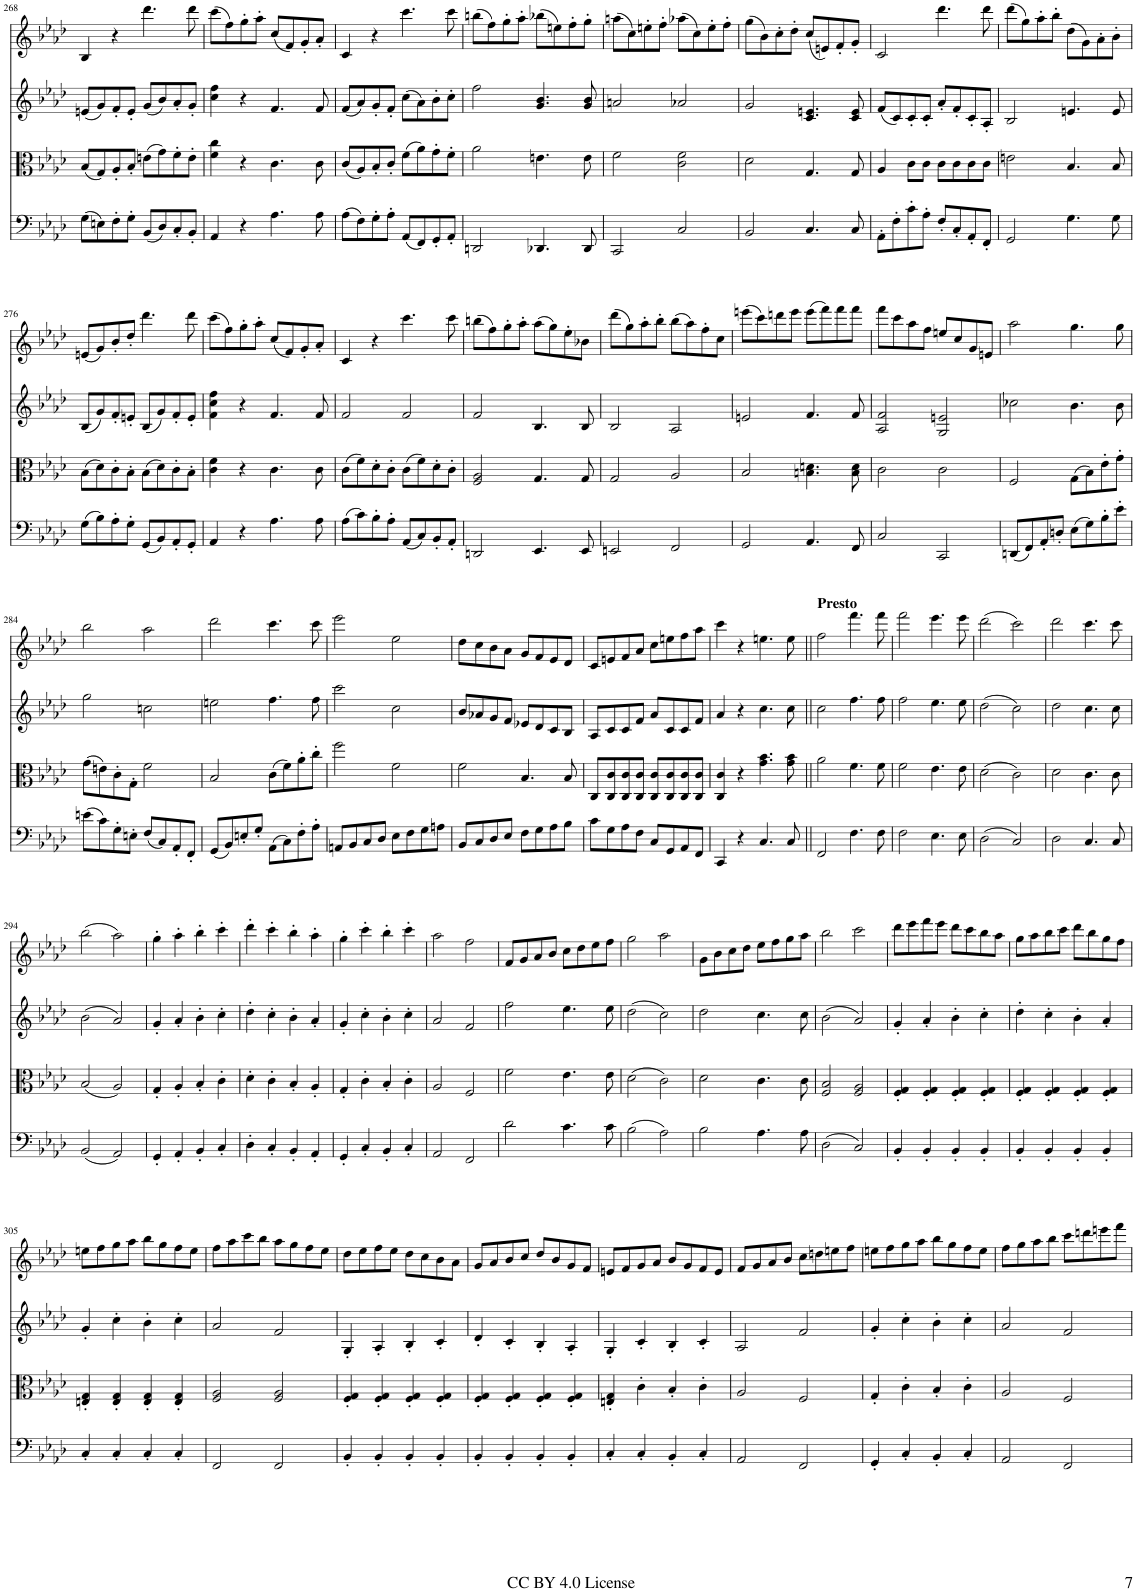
**kern	**kern	**kern	**kern
*part4	*part3	*part2	*part1
*staff4	*staff3	*staff2	*staff1
*I"Cello	*I"Viola	*I"Violin II	*I"Violin I
*	*I'Vla	*I'Vln	*I'Vln
!!LO:PB:g=z
*clefF4	*clefC3	*clefG2	*clefG2
*k[b-e-a-d-]	*k[b-e-a-d-]	*k[b-e-a-d-]	*k[b-e-a-d-]
*M2/2	*M2/2	*M2/2	*M2/2
*met(c|)	*met(c|)	*met(c|)	*met(c|)
=268	=268	=268	=268
(8G\L	(8B-/L	(8en/L	4B-/
8En\)	8G/)	8g/)	.
8F'\	8A-'/	8f'/	4r
8G'\J	8B-'/J	8e'/J	.
(8BB-/L	(8en\L	(8g/L	4.ddd-\
8D-/)	8g\)	8b-/)	.
8C'/	8f'\	8a-'/	.
8BB-'/J	8e'\J	8g'/J	8ddd-\
=269	=269	=269	=269
4AA-/	4f\ 4cc\	4cc\ 4ff\	(8ccc\L
.	.	.	8ff\)
4r	4r	4r	8gg'\
.	.	.	8aa-'\J
4.A-\	4.c\	4.f/	(8cc/L
.	.	.	8f/)
.	.	.	8g'/
8A-\	8c\	8f/	8a-'/J
=270	=270	=270	=270
(8A-\L	(8c/L	(8f/L	4c/
8F\)	8A-/)	8a-/)	.
8G'\	8B-'/	8g'/	4r
8A-'\J	8c'/J	8f'/J	.
(8AA-/L	(8f\L	(8cc\L	4.ccc\
8FF/)	8a-\)	8a-\)	.
8GG'/	8g'\	8b-'\	.
8AA-'/J	8f'\J	8cc'\J	8ccc\
=271	=271	=271	=271
2DDn/	2a-\	2ff\	(8bbn\L
.	.	.	8ff\)
.	.	.	8gg'\
.	.	.	8aa-'\J
4.DD-X/	4.en\	4.g/ 4.b-/	(8bb-X\L
.	.	.	8een\)
.	.	.	8ff'\
8DD-/	8e\	8g/ 8b-/	8gg'\J
=272	=272	=272	=272
2CC/	2f\	2an/	(8aan\L
.	.	.	8cc\)
.	.	.	8een'\
.	.	.	8ff'\J
2C/	2c\ 2f\	2a-X/	(8aa-X\L
.	.	.	8cc\)
.	.	.	8ee'\
.	.	.	8ff'\J
=273	=273	=273	=273
2BB-/	2d-\	2g/	(8gg\L
.	.	.	8b-\)
.	.	.	8cc'\
.	.	.	8dd-'\J
4.C/	4.G/	4.c/ 4.en/	(8cc/L
.	.	.	8en/)
.	.	.	8f'/
8C/	8G/	8c/ 8e/	8g'/J
=274	=274	=274	=274
8AA-'\L	4A-/	(8f/L	2c/
8F'\	.	8c/)	.
8c'\	8c\L	8c'/	.
8A-'\J	8c\J	8c'/J	.
8F'/L	8c\L	8a-'/L	4.ddd-\
8C'/	8c\	8f'/	.
8AA-'/	8c\	8c'/	.
8FF'/J	8c\J	8A-'/J	8ddd-\
=275	=275	=275	=275
2GG/	2en\	2B-/	(8ddd-\L
.	.	.	8gg\)
.	.	.	8aa-'\
.	.	.	8bb-'\J
4.G\	4.B-/	4.en/	(8dd-\L
.	.	.	8g\)
.	.	.	8a-'\
8G\	8B-/	8e/	8b-'\J
!!LO:LB:g=z
=276	=276	=276	=276
(8G\L	(8B-\L	(8B-/L	(8en/L
8B-\)	8d-\)	8g/)	8g/)
8A-'\	8c'\	8f'/	8b-'/
8G'\J	8B-'\J	8en'/J	8dd-'/J
(8GG/L	(8B-\L	(8B-/L	4.ddd-\
8BB-/)	8d-\)	8g/)	.
8AA-'/	8c'\	8f'/	.
8GG'/J	8B-'\J	8e'/J	8ddd-\
=277	=277	=277	=277
4AA-/	4c\ 4f\	4f\ 4cc\ 4ff\	(8ccc\L
.	.	.	8ff\)
4r	4r	4r	8gg'\
.	.	.	8aa-'\J
4.A-\	4.c\	4.f/	(8cc/L
.	.	.	8f/)
.	.	.	8g'/
8A-\	8c\	8f/	8a-'/J
=278	=278	=278	=278
(8A-\L	(8c\L	2f/	4c/
8c\)	8f\)	.	.
8B-'\	8d-'\	.	4r
8A-'\J	8c'\J	.	.
(8AA-/L	(8c\L	2f/	4.ccc\
8C/)	8f\)	.	.
8BB-'/	8d-'\	.	.
8AA-'/J	8c'\J	.	8ccc\
=279	=279	=279	=279
2DDn/	2F/ 2A-/	2f/	(8bbn\L
.	.	.	8ff\)
.	.	.	8gg'\
.	.	.	8aa-'\J
4.EE-/	4.G/	4.B-/	(8aa-\L
.	.	.	8gg\)
.	.	.	8ee-'\
8EE-/	8G/	8B-/	8b-X\J
=280	=280	=280	=280
2EEn/	2G/	2B-/	(8ddd-\L
.	.	.	8gg\)
.	.	.	8aa-'\
.	.	.	8bb-'\J
2FF/	2A-/	2A-/	(8bb-\L
.	.	.	8aa-\)
.	.	.	8ff'\
.	.	.	8cc\J
=281	=281	=281	=281
2GG/	2B-/	2en/	(8eeen\L
.	.	.	8ccc\)
.	.	.	8dddn\
.	.	.	8eee\J
4.AA-/	4.Bn\ 4.dn\	4.f/	(8eee\L
.	.	.	8fff\)
.	.	.	8fff\
8FF/	8B\ 8d\	8f/	8fff\J
=282	=282	=282	=282
2C/	2c\	2A-/ 2f/	8fff\L
.	.	.	8ccc\
.	.	.	8aa-\
.	.	.	8ff\J
2CC/	2c\	2G/ 2en/	8een/L
.	.	.	8cc/
.	.	.	8g/
.	.	.	8en/J
=283	=283	=283	=283
(8DDn/L	2F/	2cc-X\	2aa-\
8FF/)	.	.	.
8AA-'/	.	.	.
8Dn'/J	.	.	.
(8E-\L	(8G\L	4.b-\	4.gg\
8G\)	8B-\)	.	.
8B-'\	8e-'\	.	.
8e-'\J	8g'\J	8b-\	8gg\
!!LO:LB:g=z
=284	=284	=284	=284
(8en\L	(8g\L	2gg\	2bb-\
8c\)	8en\)	.	.
8G'\	8c'\	.	.
8En'\J	8G'\J	.	.
(8F/L	2f\	2ccn\	2aa-\
8C/)	.	.	.
8AA-'/	.	.	.
8FF'/J	.	.	.
=285	=285	=285	=285
(8GG/L	2B-/	2een\	2ddd-\
8BB-/)	.	.	.
8En'/	.	.	.
8G'/J	.	.	.
(8AA-\L	(8c\L	4.ff\	4.ccc\
8C\)	8f\)	.	.
8F'\	8a-'\	.	.
8A-'\J	8cc'\J	8ff\	8ccc\
=286	=286	=286	=286
8AAn/L	2ff\	2ccc\	2eee-\
8BB-/	.	.	.
8C/	.	.	.
8D-/J	.	.	.
8E-\L	2f\	2cc\	2ee-\
8F\	.	.	.
8G\	.	.	.
8An\J	.	.	.
=287	=287	=287	=287
8BB-/L	2f\	8b-/L	8dd-\L
8C/	.	8a-X/	8cc\
8D-/	.	8g/	8b-\
8E-/J	.	8f/J	8a-\J
8F\L	4.B-/	8e-X/L	8g/L
8G\	.	8d-/	8f/
8A-\	.	8c/	8e-/
8B-\J	8B-/	8B-/J	8d-/J
=288	=288	=288	=288
8c\L	8C/L	8A-/L	8c/L
8G\	8C/ 8c/	8c/	8en/
8A-\	8C/ 8c/	8c/	8f/
8F\J	8C/ 8c/J	8f/J	8a-/J
8C/L	8C/ 8c/L	8a-/L	8cc\L
8GG/	8C/ 8c/	8c/	8een\
8AA-/	8C/ 8c/	8c/	8ff\
8FF/J	8C/ 8c/J	8f/J	8aa-\J
=289	=289	=289	=289
4CC/	4C/ 4c/	4a-/	4ccc\
4r	4r	4r	4r
4.C/	4.g\ 4.b-\	4.cc\	4.een\
8C/	8g\ 8b-\	8cc\	8ee\
=290||	=290||	=290||	=290||
!	!	!	!LO:TX:a:B:t=Presto
2FF/	2a-\	2cc\	2ff\
4.F\	4.f\	4.ff\	4.fff\
8F\	8f\	8ff\	8fff\
=291	=291	=291	=291
2F\	2f\	2ff\	2fff\
4.E-\	4.e-\	4.ee-\	4.eee-\
8E-\	8e-\	8ee-\	8eee-\
=292	=292	=292	=292
(2D-\	(2d-\	(2dd-\	(2ddd-\
2C/)	2c\)	2cc\)	2ccc\)
=293	=293	=293	=293
2D-\	2d-\	2dd-\	2ddd-\
4.C/	4.c\	4.cc\	4.ccc\
8C/	8c\	8cc\	8ccc\
!!LO:LB:g=z
=294	=294	=294	=294
(2BB-/	(2B-/	(2b-\	(2bb-\
2AA-/)	2A-/)	2a-/)	2aa-\)
=295	=295	=295	=295
4GG'/	4G'/	4g'/	4gg'\
4AA-'/	4A-'/	4a-'/	4aa-'\
4BB-'/	4B-'/	4b-'\	4bb-'\
4C'/	4c'\	4cc'\	4ccc'\
=296	=296	=296	=296
4D-'\	4d-'\	4dd-'\	4ddd-'\
4C'/	4c'\	4cc'\	4ccc'\
4BB-'/	4B-'/	4b-'\	4bb-'\
4AA-'/	4A-'/	4a-'/	4aa-'\
=297	=297	=297	=297
4GG'/	4G'/	4g'/	4gg'\
4C'/	4c'\	4cc'\	4ccc'\
4BB-'/	4B-'/	4b-'\	4bb-'\
4C'/	4c'\	4cc'\	4ccc'\
=298	=298	=298	=298
2AA-/	2A-/	2a-/	2aa-\
2FF/	2F/	2f/	2ff\
=299	=299	=299	=299
2d-\	2f\	2ff\	8f/L
.	.	.	8g/
.	.	.	8a-/
.	.	.	8b-/J
4.c\	4.e-\	4.ee-\	8cc\L
.	.	.	8dd-\
.	.	.	8ee-\
8c\	8e-\	8ee-\	8ff\J
=300	=300	=300	=300
(2B-\	(2d-\	(2dd-\	2gg\
2A-\)	2c\)	2cc\)	2aa-\
=301	=301	=301	=301
2B-\	2d-\	2dd-\	8g\L
.	.	.	8b-\
.	.	.	8cc\
.	.	.	8dd-\J
4.A-\	4.c\	4.cc\	8ee-\L
.	.	.	8ff\
.	.	.	8gg\
8A-\	8c\	8cc\	8aa-\J
=302	=302	=302	=302
(2D-\	2F/ 2B-/	(2b-\	2bb-\
2C/)	2F/ 2A-/	2a-/)	2ccc\
=303	=303	=303	=303
4BB-'/	4F/' 4G/'	4g'/	8ddd-\L
.	.	.	8eee-\
4BB-'/	4F/' 4G/'	4a-'/	8fff\
.	.	.	8eee-\J
4BB-'/	4F/' 4G/'	4b-'\	8ddd-\L
.	.	.	8ccc\
4BB-'/	4F/' 4G/'	4cc'\	8bb-\
.	.	.	8aa-\J
=304	=304	=304	=304
4BB-'/	4F/' 4G/'	4dd-'\	8gg\L
.	.	.	8aa-\
4BB-'/	4F/' 4G/'	4cc'\	8bb-\
.	.	.	8ccc\J
4BB-'/	4F/' 4G/'	4b-'\	8ddd-\L
.	.	.	8bb-\
4BB-'/	4F/' 4G/'	4a-'/	8gg\
.	.	.	8ff\J
!!LO:LB:g=z
=305	=305	=305	=305
4C'/	4En/' 4G/'	4g'/	8een\L
.	.	.	8ff\
4C'/	4E/' 4G/'	4cc'\	8gg\
.	.	.	8aa-\J
4C'/	4E/' 4G/'	4b-'\	8bb-\L
.	.	.	8gg\
4C'/	4E/' 4G/'	4cc'\	8ff\
.	.	.	8ee\J
=306	=306	=306	=306
2FF/	2F/ 2A-/	2a-/	8ff\L
.	.	.	8aa-\
.	.	.	8ccc\
.	.	.	8bb-\J
2FF/	2F/ 2A-/	2f/	8aa-\L
.	.	.	8gg\
.	.	.	8ff\
.	.	.	8ee-\J
=307	=307	=307	=307
4BB-'/	4F/' 4G/'	4G'/	8dd-\L
.	.	.	8ee-\
4BB-'/	4F/' 4G/'	4A-'/	8ff\
.	.	.	8ee-\J
4BB-'/	4F/' 4G/'	4B-'/	8dd-\L
.	.	.	8cc\
4BB-'/	4F/' 4G/'	4c'/	8b-\
.	.	.	8a-\J
=308	=308	=308	=308
4BB-'/	4F/' 4G/'	4d-'/	8g/L
.	.	.	8a-/
4BB-'/	4F/' 4G/'	4c'/	8b-/
.	.	.	8cc/J
4BB-'/	4F/' 4G/'	4B-'/	8dd-/L
.	.	.	8b-/
4BB-'/	4F/' 4G/'	4A-'/	8g/
.	.	.	8f/J
=309	=309	=309	=309
4C'/	4En/' 4G/'	4G'/	8en/L
.	.	.	8f/
4C'/	4c'\	4c'/	8g/
.	.	.	8a-/J
4BB-'/	4B-'/	4B-'/	8b-/L
.	.	.	8g/
4C'/	4c'\	4c'/	8f/
.	.	.	8e/J
=310	=310	=310	=310
2AA-/	2A-/	2A-/	8f/L
.	.	.	8g/
.	.	.	8a-/
.	.	.	8b-/J
2FF/	2F/	2f/	8cc\L
.	.	.	8ddn\
.	.	.	8een\
.	.	.	8ff\J
=311	=311	=311	=311
4GG'/	4G'/	4g'/	8een\L
.	.	.	8ff\
4C'/	4c'\	4cc'\	8gg\
.	.	.	8aa-\J
4BB-'/	4B-'/	4b-'\	8bb-\L
.	.	.	8gg\
4C'/	4c'\	4cc'\	8ff\
.	.	.	8ee\J
=312	=312	=312	=312
2AA-/	2A-/	2a-/	8ff\L
.	.	.	8gg\
.	.	.	8aa-\
.	.	.	8bb-\J
2FF/	2F/	2f/	8ccc\L
.	.	.	8dddn\
.	.	.	8eeen\
.	.	.	8fff\J
=	=	=	=
*-	*-	*-	*-
